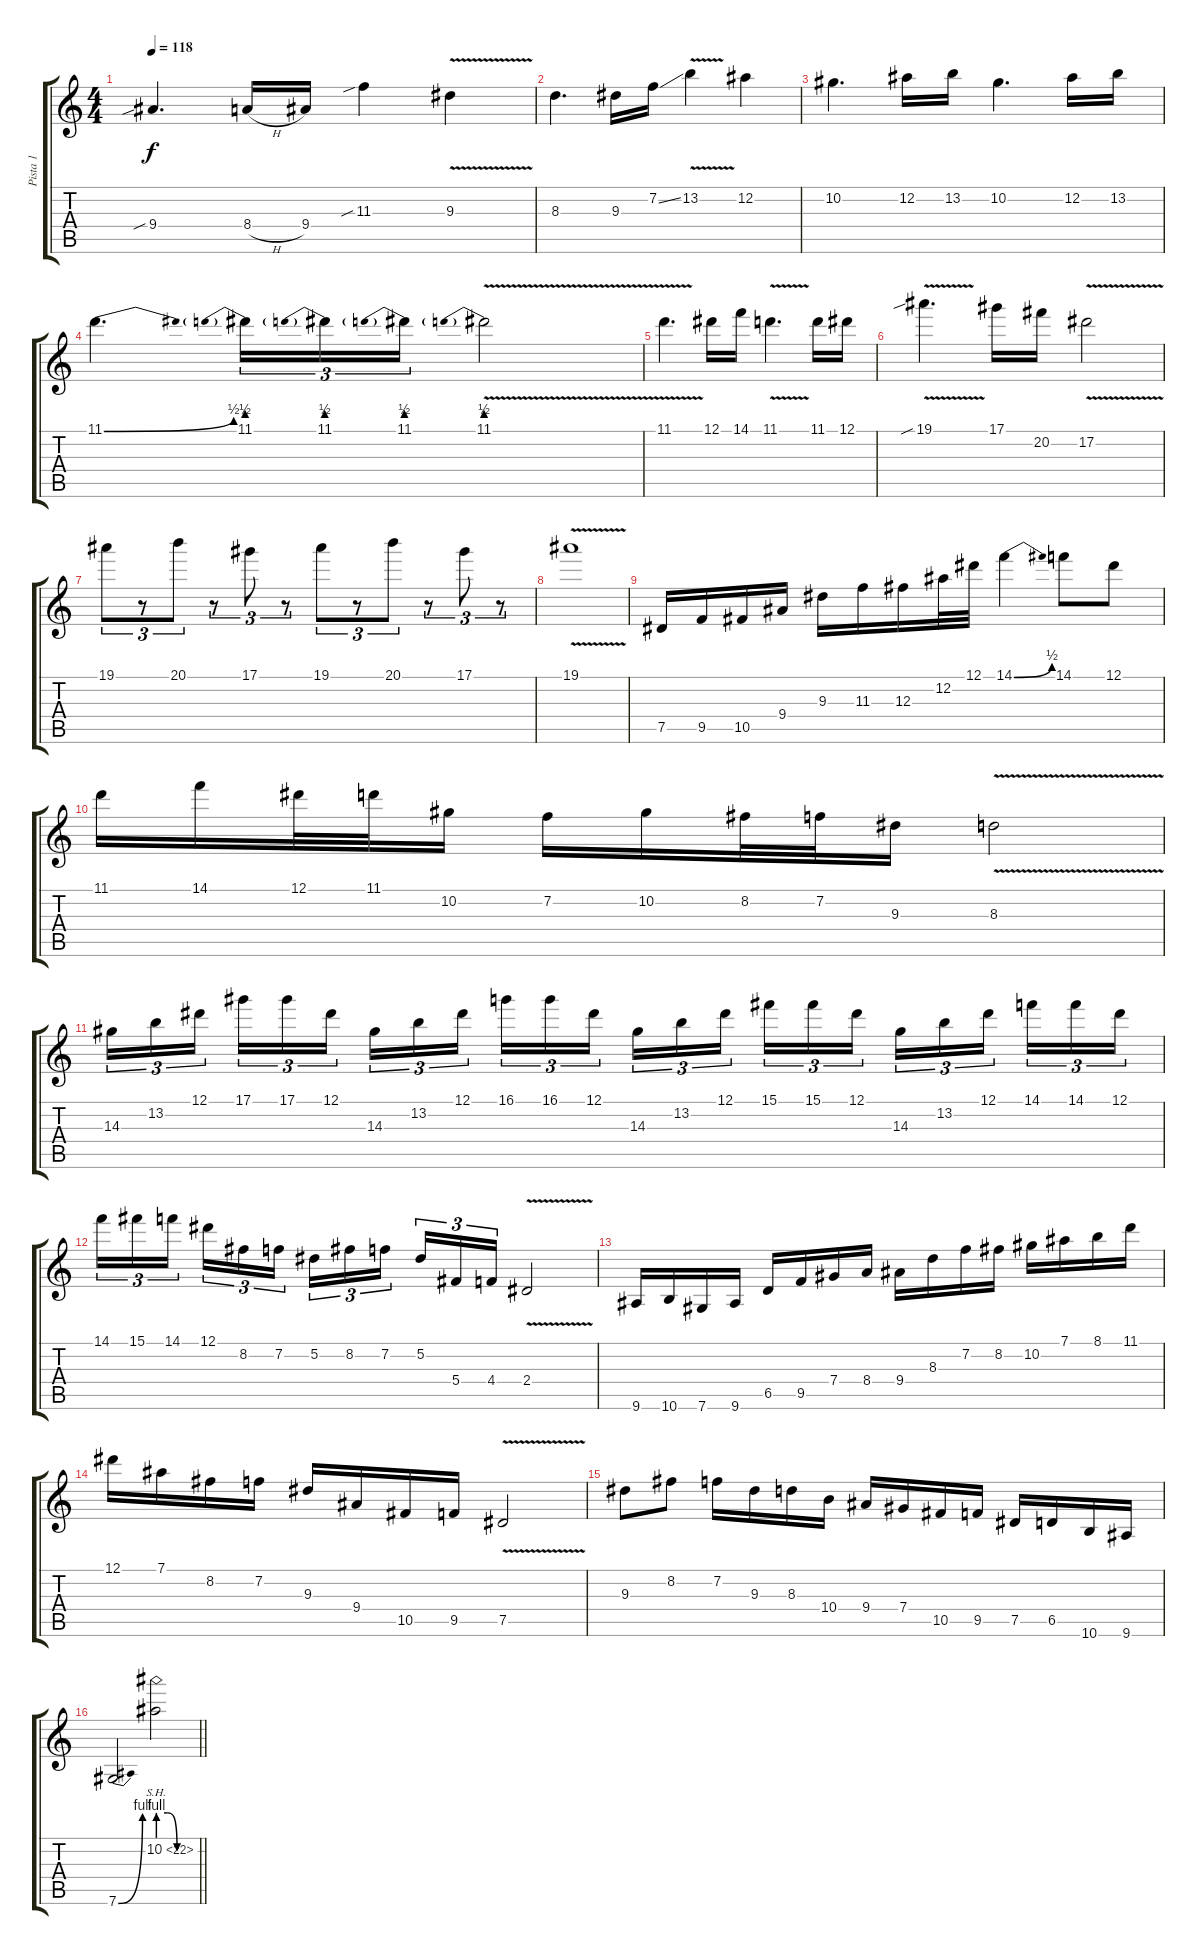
\track ("Pista 1" "Pista 1") {instrument distortionguitar}
\staff {score tabs}
\tuning (Eb4 Bb3 Gb3 Db3 Ab2 Db2) {hide}
\ts (4 4)
\tempo 118
\clef g2
\ks c
9.4{sib}.4{d dy f} 8.4{h}.16 9.4.16 11.3{sib}.4 9.3{v}.4 |
8.3.4{d} 9.3.16 7.2{ss}.16 13.2{v}.4 12.2.4 |
10.2.4{d} 12.2.16 13.2.16 10.2.4{d} 12.2.16 13.2.16 |
11.1{be (bend 0 0 60 2)}.4{d} 11.1{be (prebend 0 2 60 2)}.16{tu (3 2)} 11.1{be (prebend 0 2 60 2)}.16{tu (3 2)} 11.1{be (prebend 0 2 60 2)}.16{tu (3 2)} 11.1{be (prebend 0 2 60 2) v}.2 |
11.1{v}.4{d} 12.1.16 14.1.16 11.1{v}.4{d} 11.1.16 12.1.16 |
19.1{v sib}.4{d} 17.1.16 20.2.16 17.2{v}.2 |
19.1.8{tu (3 2)} r.8{tu (3 2)} 20.1.8{tu (3 2)} r.8{tu (3 2)} 17.1.8{tu (3 2)} r.8{tu (3 2)} 19.1.8{tu (3 2)} r.8{tu (3 2)} 20.1.8{tu (3 2)} r.8{tu (3 2)} 17.1.8{tu (3 2)} r.8{tu (3 2)} |
19.1{v}.1 |
7.5.16 9.5.16 10.5.16 9.4.16 9.3.16 11.3.16 12.3.16 12.2.32 12.1.32 14.1{be (bend 0 0 60 2)}.4 14.1.8 12.1.8 |
11.1.16 14.1.16 12.1.32 11.1.32 10.2.16 7.2.16 10.2.16 8.2.32 7.2.32 9.3.16 8.3{v}.2 |
14.3.16{tu (3 2)} 13.2.16{tu (3 2)} 12.1.16{tu (3 2) beam splitsecondary} 17.1.16{tu (3 2)} 17.1.16{tu (3 2)} 12.1.16{tu (3 2)} 14.3.16{tu (3 2)} 13.2.16{tu (3 2)} 12.1.16{tu (3 2) beam splitsecondary} 16.1.16{tu (3 2)} 16.1.16{tu (3 2)} 12.1.16{tu (3 2)} 14.3.16{tu (3 2)} 13.2.16{tu (3 2)} 12.1.16{tu (3 2) beam splitsecondary} 15.1.16{tu (3 2)} 15.1.16{tu (3 2)} 12.1.16{tu (3 2)} 14.3.16{tu (3 2)} 13.2.16{tu (3 2)} 12.1.16{tu (3 2) beam splitsecondary} 14.1.16{tu (3 2)} 14.1.16{tu (3 2)} 12.1.16{tu (3 2)} |
14.1.16{tu (3 2)} 15.1.16{tu (3 2)} 14.1.16{tu (3 2) beam splitsecondary} 12.1.16{tu (3 2)} 8.2.16{tu (3 2)} 7.2.16{tu (3 2)} 5.2.16{tu (3 2)} 8.2.16{tu (3 2)} 7.2.16{tu (3 2) beam splitsecondary} 5.2.16{tu (3 2)} 5.4.16{tu (3 2)} 4.4.16{tu (3 2)} 2.4{v}.2 |
9.6.16 10.6.16 7.6.16 9.6.16 6.5.16 9.5.16 7.4.16 8.4.16 9.4.16 8.3.16 7.2.16 8.2.16 10.2.16 7.1.16 8.1.16 11.1.16 |
12.1.16 7.1.16 8.2.16 7.2.16 9.3.16 9.4.16 10.5.16 9.5.16 7.5{v}.2 |
9.3.8 8.2.8 7.2.16 9.3.16 8.3.16 10.4.16 9.4.16 7.4.16 10.5.16 9.5.16 7.5.16 6.5.16 10.6.16 9.6.16 |
\barLineRight lightlight
7.6{be (bend 0 0 60 4)}.2 10.2{be (custom 0 4 15 4 30 0 60 0) sh 12}.2
